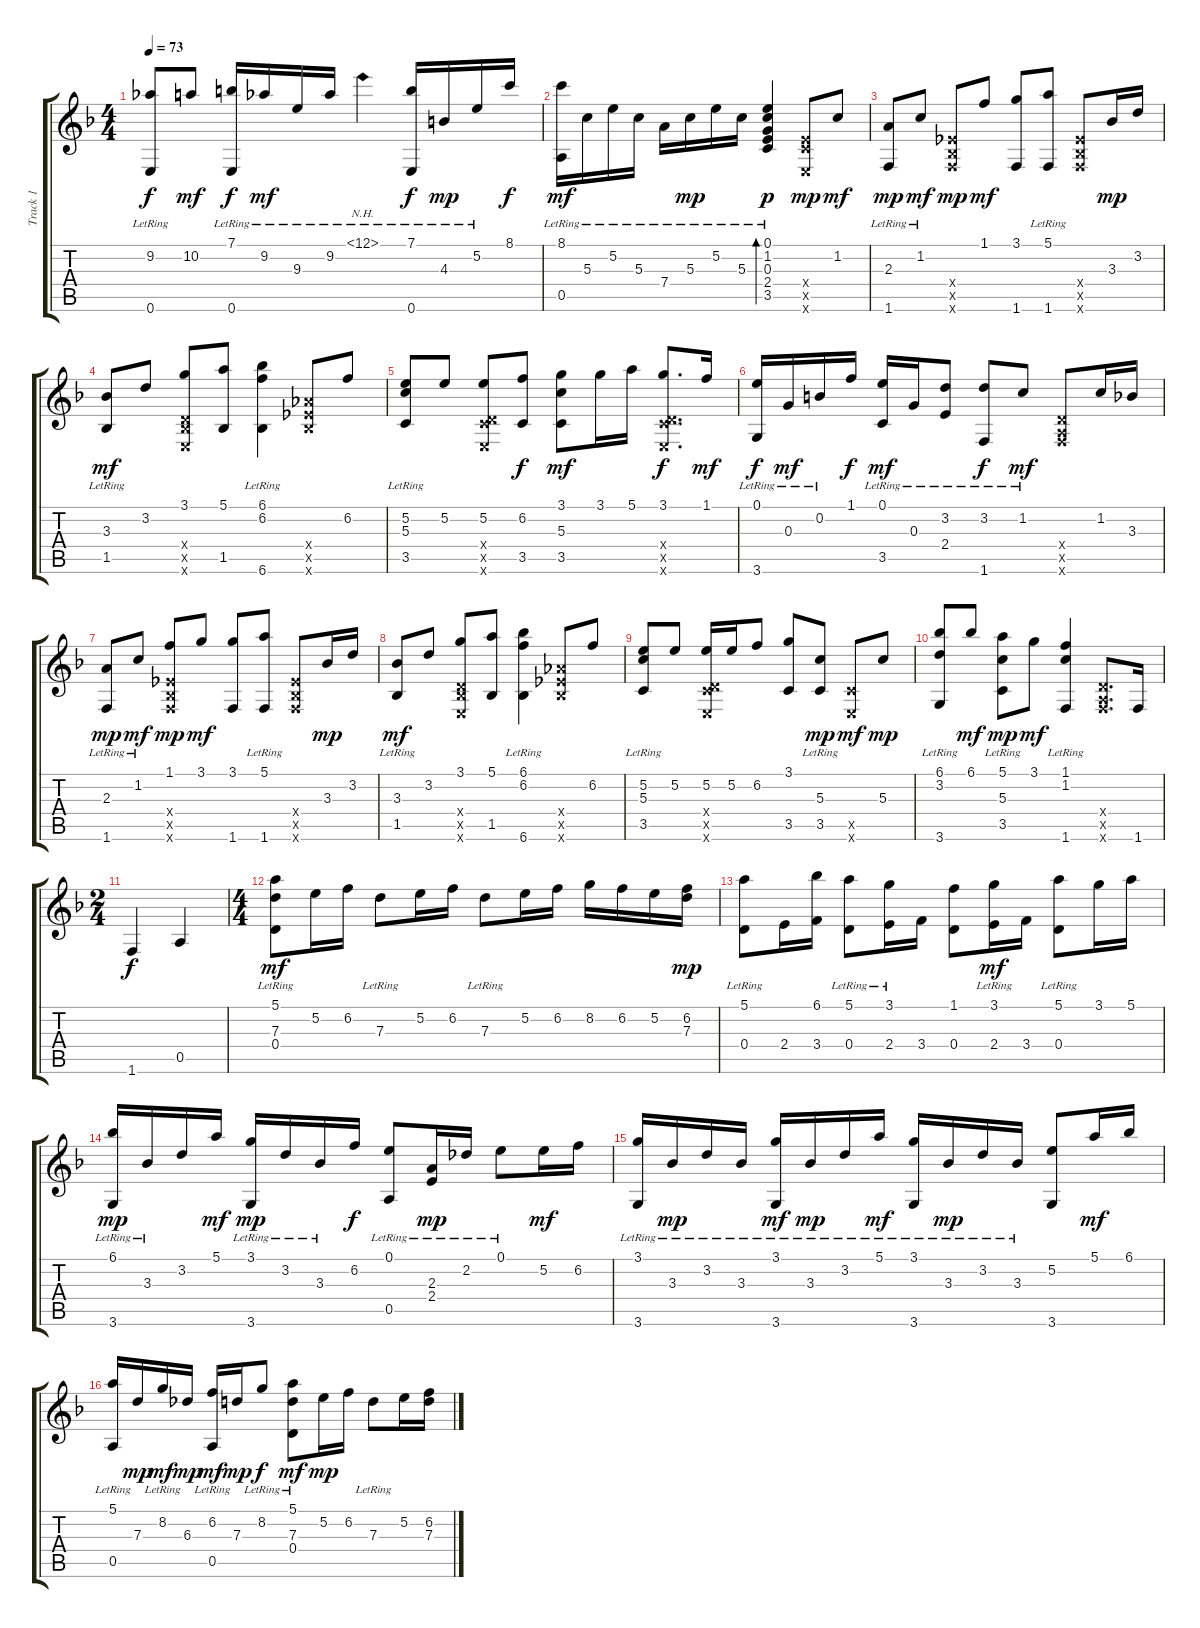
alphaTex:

\track ("Track 1" "Track 1") {instrument acousticguitarnylon}
\staff {score tabs}
\tuning (E4 B3 G3 D3 A2 E2) {hide}
\ts (4 4)
\tempo 73
\clef g2
\ks f
(9.2 0.6{lr}).8{dy f} 10.2.8{dy mf} (7.1{lr} 0.6{lr}).16{dy f} 9.2{lr}.16{dy mf} 9.3{lr}.16 9.2{lr}.16 12.1{nh lr}.4 (7.1{lr} 0.6{lr}).16{dy f} 4.3{lr}.16{dy mp} 5.2{lr}.16 8.1.16{dy f} |
(8.1{lr} 0.5{lr}).16{dy mf} 5.3{lr}.16 5.2{lr}.16 5.3{lr}.16 7.4{lr}.16 5.3{lr}.16{dy mp} 5.2{lr}.16 5.3{lr}.16 (0.1{lr} 1.2{lr} 0.3{lr} 2.4{lr} 3.5{lr}).4{bd 240 dy p} (2.4{x} 3.5{x} 0.6{x}).8{dy mp} 1.2.8{dy mf} |
(2.3 1.6{lr}).8{dy mp} 1.2{lr}.8{dy mf} (1.4{x} 1.5{x} 1.6{x}).8{dy mp} 1.1.8{dy mf} (3.1 1.6).8 (5.1{lr} 1.6).8 (1.4{x} 1.5{x} 1.6{x}).8 3.3.16{dy mp} 3.2.16 |
(3.3 1.5{lr}).8{dy mf} 3.2.8 (3.1 0.4{x} 1.5{x} 0.6{x}).8 (5.1 1.5).8 (6.1{lr} 6.2 6.6).4 (6.4{x} 6.5{x} 6.6{x}).8 6.2.8 |
(5.2 5.3{lr} 3.5{lr}).8 5.2.8 (5.2 0.4{x} 3.5{x} 0.6{x}).8 (6.2 3.5).8{dy f} (3.1 5.3 3.5).8{dy mf} 3.1.16 5.1.16 (3.1 0.4{x} 3.5{x} 0.6{x}).8{d dy f} 1.1.16{dy mf} |
(0.1{lr} 3.6{lr}).16{dy f} 0.3{lr}.16{dy mf} 0.2{lr}.16 1.1.16{dy f} (0.1{lr} 3.5{lr}).16{dy mf} 0.3{lr}.16 (3.2{lr} 2.4{lr}).8 (3.2 1.6{lr}).8{dy f} 1.2{lr}.8{dy mf} (0.4{x} 0.5{x} 1.6{x}).8 1.2.16 3.3.16 |
(2.3 1.6{lr}).8{dy mp} 1.2{lr}.8{dy mf} (1.1 1.4{x} 1.5{x} 1.6{x}).8{dy mp} 3.1.8{dy mf} (3.1 1.6).8 (5.1{lr} 1.6).8 (1.4{x} 1.5{x} 1.6{x}).8 3.3.16{dy mp} 3.2.16 |
(3.3 1.5{lr}).8{dy mf} 3.2.8 (3.1 0.4{x} 1.5{x} 0.6{x}).8 (5.1 1.5).8 (6.1{lr} 6.2 6.6).4 (6.4{x} 6.5{x} 6.6{x}).8 6.2.8 |
(5.2 5.3{lr} 3.5{lr}).8 5.2.8 (5.2 0.4{x} 3.5{x} 0.6{x}).16 5.2.16 6.2.8 (3.1 3.5).8 (5.3{lr} 3.5).8{dy mp} (3.5{x} 0.6{x}).8{dy mf} 5.3.8{dy mp} |
(6.1 3.2 3.6{lr}).8 6.1.8{dy mf} (5.1 5.3{lr} 3.5{lr}).8{dy mp} 3.1.8{dy mf} (1.1{lr} 1.2{lr} 1.6{lr}).4 (0.4{x} 0.5{x} 1.6{x}).8{d} 1.6.16 |
\ts (2 4)
1.6.4{dy f} 0.5.4 |
\ts (4 4)
(5.1{lr} 7.3{lr} 0.4{lr}).8{dy mf} 5.2.16 6.2.16 7.3{lr}.8 5.2.16 6.2.16 7.3{lr}.8 5.2.16 6.2.16 8.2.16 6.2.16 5.2.16 (6.2 7.3).16{dy mp} |
(5.1{lr} 0.4).8 2.4.16 (6.1 3.4).16 (5.1{lr} 0.4).8 (3.1{lr} 2.4).16 3.4.16 (1.1 0.4).8 (3.1{lr} 2.4).16{dy mf} 3.4.16 (5.1{lr} 0.4{lr}).8 3.1.16 5.1.16 |
(6.1{lr} 3.6{lr}).16{dy mp} 3.3{lr}.16 3.2.16 5.1.16{dy mf} (3.1{lr} 3.6{lr}).16{dy mp} 3.2{lr}.16 3.3{lr}.16 6.2.16{dy f} (0.1{lr} 0.5{lr}).8 (2.3{lr} 2.4{lr}).16{dy mp} 2.2{lr}.16 0.1{lr}.8 5.2.16{dy mf} 6.2.16 |
(3.1{lr} 3.6{lr}).16 3.3{lr}.16{dy mp} 3.2{lr}.16 3.3{lr}.16 (3.1{lr} 3.6{lr}).16{dy mf} 3.3{lr}.16{dy mp} 3.2{lr}.16 5.1{lr}.16{dy mf} (3.1{lr} 3.6{lr}).16 3.3{lr}.16{dy mp} 3.2{lr}.16 3.3{lr}.16 (5.2 3.6).8 5.1.16{dy mf} 6.1.16 |
(5.1{lr} 0.5{lr}).16 7.3.16{dy mp} 8.2{lr}.16{dy mf} 6.3.16{dy mp} (6.2{lr} 0.5{lr}).16{dy mf} 7.3.16{dy mp} 8.2{lr}.8{dy f} (5.1{lr} 7.3{lr} 0.4{lr}).8{dy mf} 5.2.16{dy mp} 6.2.16 7.3{lr}.8 5.2.16 (6.2 7.3).16
